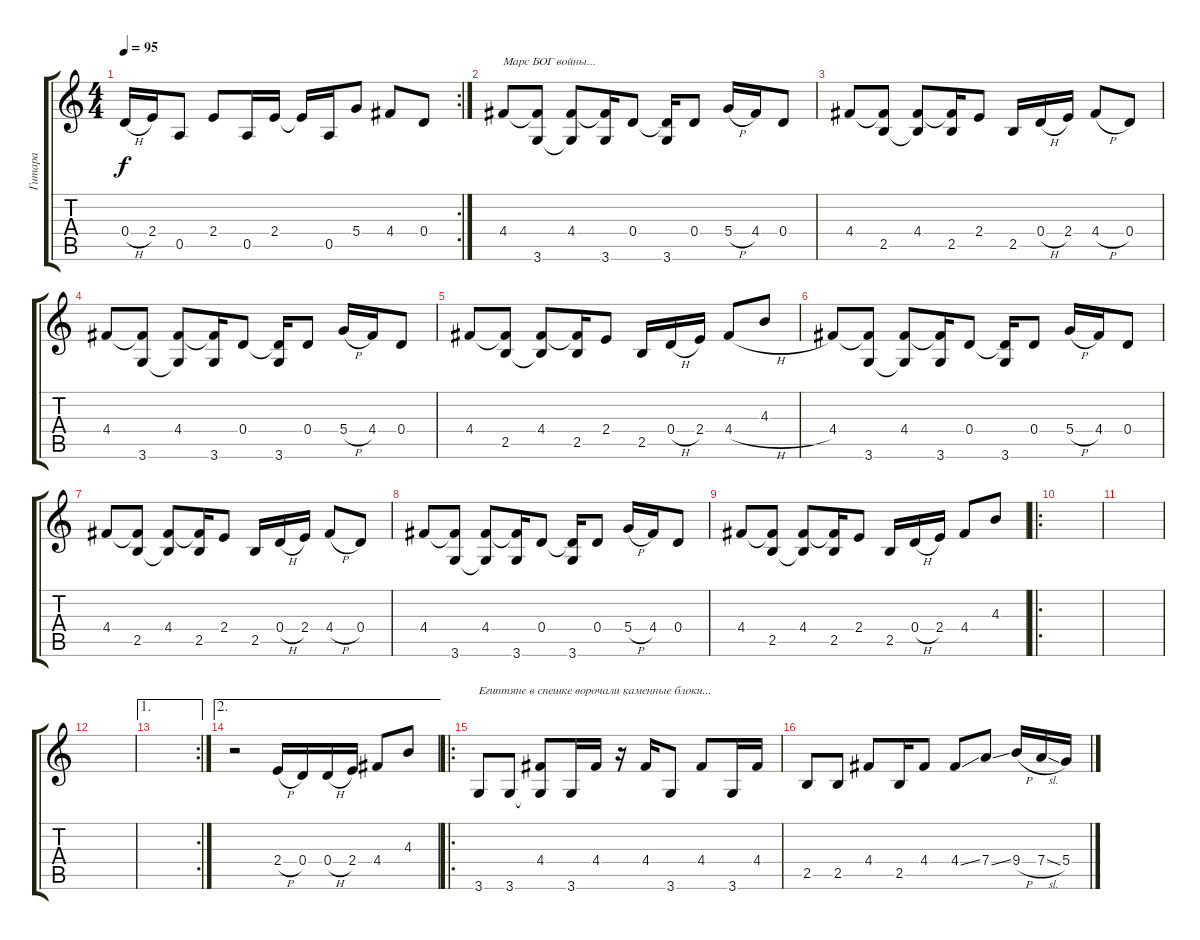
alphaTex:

\track ("Гитара" "Гитара") {instrument electricguitarclean}
\staff {score tabs}
\tuning (E4 B3 G3 D3 A2 E2) {hide}
\rc 2
\ts (4 4)
\tempo 95
\clef g2
\ks c
0.4{h}.16{dy f} 2.4.16 0.5.8 2.4.8 0.5.16 2.4.16 2.4{t}.16 0.5.16 5.4.8 4.4.8 0.4.8 |
4.4.8{txt "Марс БОГ войны..."} (4.4{t} 3.6).8 (4.4 3.6{t}).8 (4.4{t} 3.6).16 0.4.8 (0.4{t} 3.6).16 0.4.8 5.4{h}.16 4.4.16 0.4.8 |
4.4.8 (4.4{t} 2.5).8 (4.4 2.5{t}).8 (4.4{t} 2.5).16 2.4.8 2.5.16 0.4{h}.16 2.4.16 4.4{h}.8 0.4.8 |
4.4.8 (4.4{t} 3.6).8 (4.4 3.6{t}).8 (4.4{t} 3.6).16 0.4.8 (0.4{t} 3.6).16 0.4.8 5.4{h}.16 4.4.16 0.4.8 |
4.4.8 (4.4{t} 2.5).8 (4.4 2.5{t}).8 (4.4{t} 2.5).16 2.4.8 2.5.16 0.4{h}.16 2.4.16 4.4{h}.8 4.3.8 |
4.4.8 (4.4{t} 3.6).8 (4.4 3.6{t}).8 (4.4{t} 3.6).16 0.4.8 (0.4{t} 3.6).16 0.4.8 5.4{h}.16 4.4.16 0.4.8 |
4.4.8 (4.4{t} 2.5).8 (4.4 2.5{t}).8 (4.4{t} 2.5).16 2.4.8 2.5.16 0.4{h}.16 2.4.16 4.4{h}.8 0.4.8 |
4.4.8 (4.4{t} 3.6).8 (4.4 3.6{t}).8 (4.4{t} 3.6).16 0.4.8 (0.4{t} 3.6).16 0.4.8 5.4{h}.16 4.4.16 0.4.8 |
4.4.8 (4.4{t} 2.5).8 (4.4 2.5{t}).8 (4.4{t} 2.5).16 2.4.8 2.5.16 0.4{h}.16 2.4.16 4.4.8 4.3.8 |
\ro
|
|
|
\ae 1
\rc 2
|
\ae 2
r.2 2.4{h}.16 0.4.16 0.4{h}.16 2.4.16 4.4.8 4.3.8 |
\ro
3.6.8{txt "Египтяне в спешке ворочали каменные блоки..."} 3.6.8 (4.4 3.6{t}).8 3.6.16 4.4.16 r.16 4.4.16 3.6.8 4.4.8 3.6.16 4.4.16 |
2.5.8 2.5.8 4.4.8 2.5.16 4.4.8 4.4{ss}.8 7.4{ss}.8 9.4{h}.16 7.4{sl}.16 5.4.16
